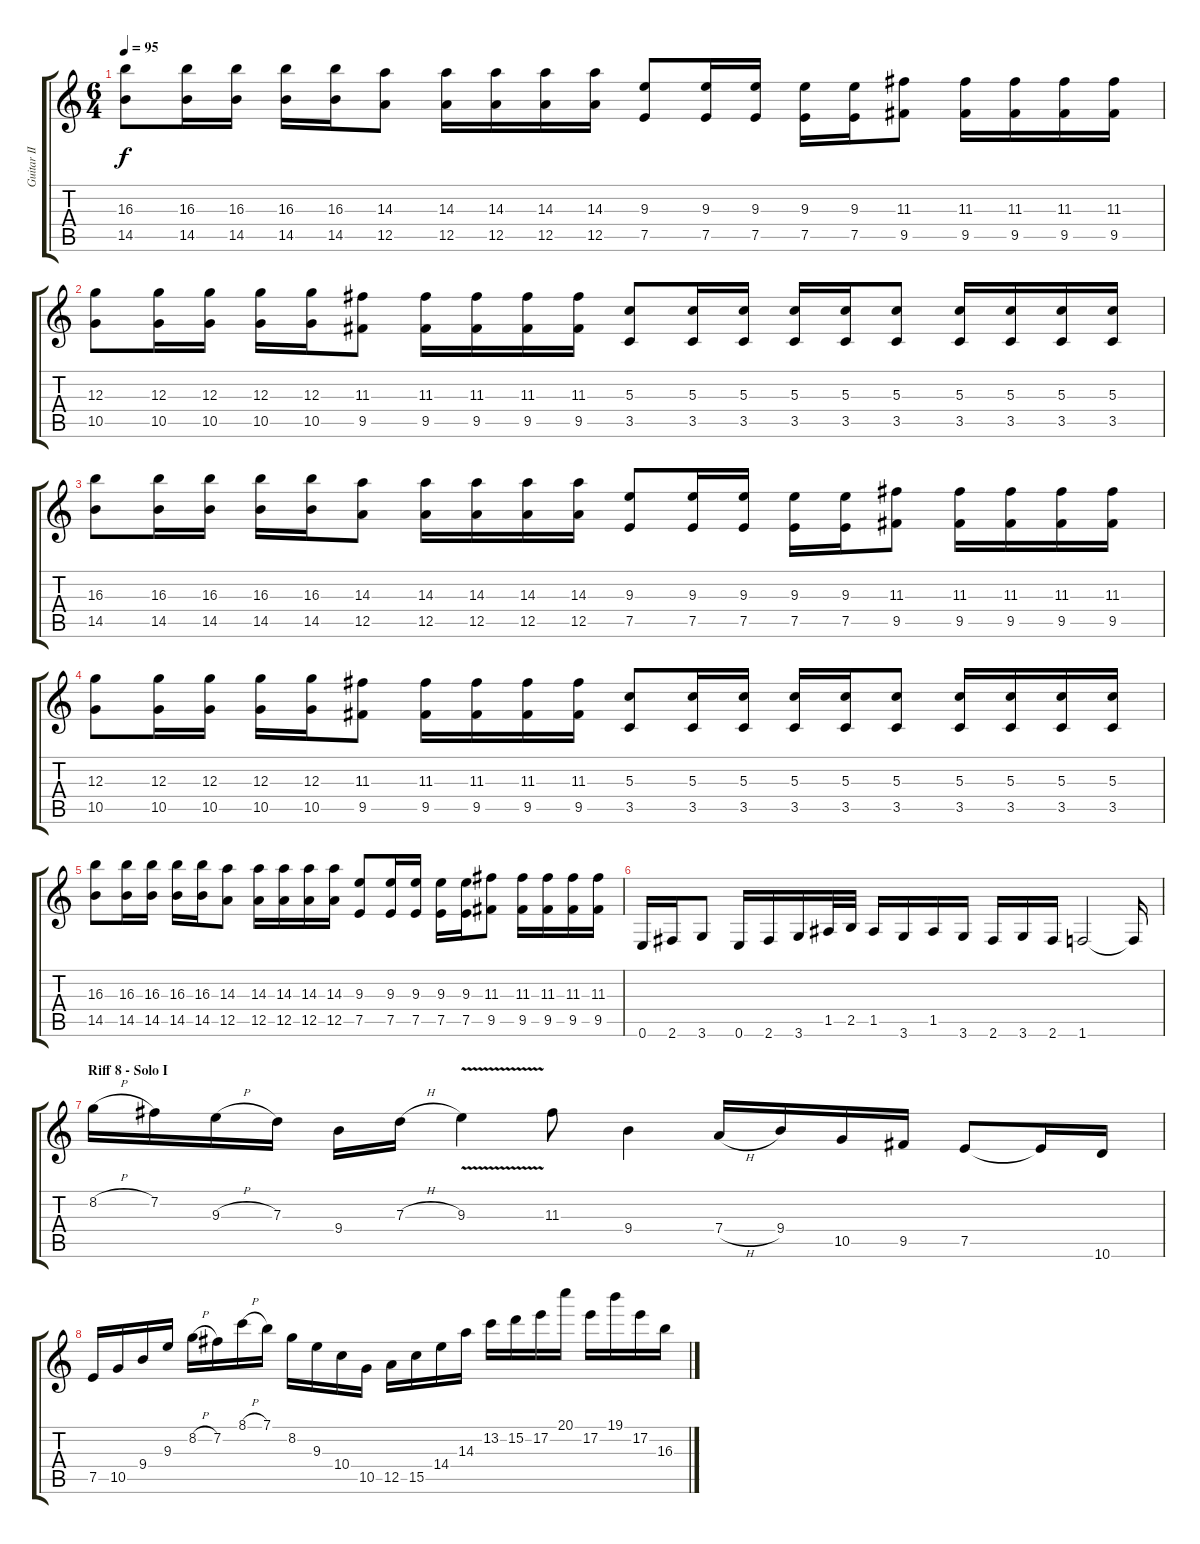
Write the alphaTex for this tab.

\track ("Guitar II" "Guitar II") {instrument distortionguitar}
\staff {score tabs}
\tuning (E4 B3 G3 D3 A2 E2) {hide}
\ts (6 4)
\tempo 95
\clef g2
\ks c
(16.3 14.5).8{dy f} (16.3 14.5).16 (16.3 14.5).16 (16.3 14.5).16 (16.3 14.5).16 (14.3 12.5).8 (14.3 12.5).16 (14.3 12.5).16 (14.3 12.5).16 (14.3 12.5).16 (9.3 7.5).8 (9.3 7.5).16 (9.3 7.5).16 (9.3 7.5).16 (9.3 7.5).16 (11.3 9.5).8 (11.3 9.5).16 (11.3 9.5).16 (11.3 9.5).16 (11.3 9.5).16 |
(12.3 10.5).8 (12.3 10.5).16 (12.3 10.5).16 (12.3 10.5).16 (12.3 10.5).16 (11.3 9.5).8 (11.3 9.5).16 (11.3 9.5).16 (11.3 9.5).16 (11.3 9.5).16 (5.3 3.5).8 (5.3 3.5).16 (5.3 3.5).16 (5.3 3.5).16 (5.3 3.5).16 (5.3 3.5).8 (5.3 3.5).16 (5.3 3.5).16 (5.3 3.5).16 (5.3 3.5).16 |
(16.3 14.5).8 (16.3 14.5).16 (16.3 14.5).16 (16.3 14.5).16 (16.3 14.5).16 (14.3 12.5).8 (14.3 12.5).16 (14.3 12.5).16 (14.3 12.5).16 (14.3 12.5).16 (9.3 7.5).8 (9.3 7.5).16 (9.3 7.5).16 (9.3 7.5).16 (9.3 7.5).16 (11.3 9.5).8 (11.3 9.5).16 (11.3 9.5).16 (11.3 9.5).16 (11.3 9.5).16 |
(12.3 10.5).8 (12.3 10.5).16 (12.3 10.5).16 (12.3 10.5).16 (12.3 10.5).16 (11.3 9.5).8 (11.3 9.5).16 (11.3 9.5).16 (11.3 9.5).16 (11.3 9.5).16 (5.3 3.5).8 (5.3 3.5).16 (5.3 3.5).16 (5.3 3.5).16 (5.3 3.5).16 (5.3 3.5).8 (5.3 3.5).16 (5.3 3.5).16 (5.3 3.5).16 (5.3 3.5).16 |
(16.3 14.5).8 (16.3 14.5).16 (16.3 14.5).16 (16.3 14.5).16 (16.3 14.5).16 (14.3 12.5).8 (14.3 12.5).16 (14.3 12.5).16 (14.3 12.5).16 (14.3 12.5).16 (9.3 7.5).8 (9.3 7.5).16 (9.3 7.5).16 (9.3 7.5).16 (9.3 7.5).16 (11.3 9.5).8 (11.3 9.5).16 (11.3 9.5).16 (11.3 9.5).16 (11.3 9.5).16 |
0.6.16 2.6.16 3.6.8 0.6.16 2.6.16 3.6.16 1.5.32 2.5.32 1.5.16 3.6.16 1.5.16 3.6.16 2.6.16 3.6.16 2.6.16 1.6.2 1.6{t}.16 |
\section ("" "Riff 8 - Solo I")
8.2{h}.16{balance 11 instrument distortionguitar} 7.2.16 9.3{h}.16 7.3.16 9.4.16 7.3{h}.16 9.3{v}.4 11.3.8 9.4.4 7.4{h}.16 9.4.16 10.5.16 9.5.16 7.5.8 7.5{t}.16 10.6.16 |
7.5.16 10.5.16 9.4.16 9.3.16 8.2{h}.16 7.2.16 8.1{h}.16 7.1.16 8.2.16 9.3.16 10.4.16 10.5.16 12.5.16 15.5.16 14.4.16 14.3.16 13.2.16 15.2.16 17.2.16 20.1.16 17.2.16 19.1.16 17.2.16 16.3.16
